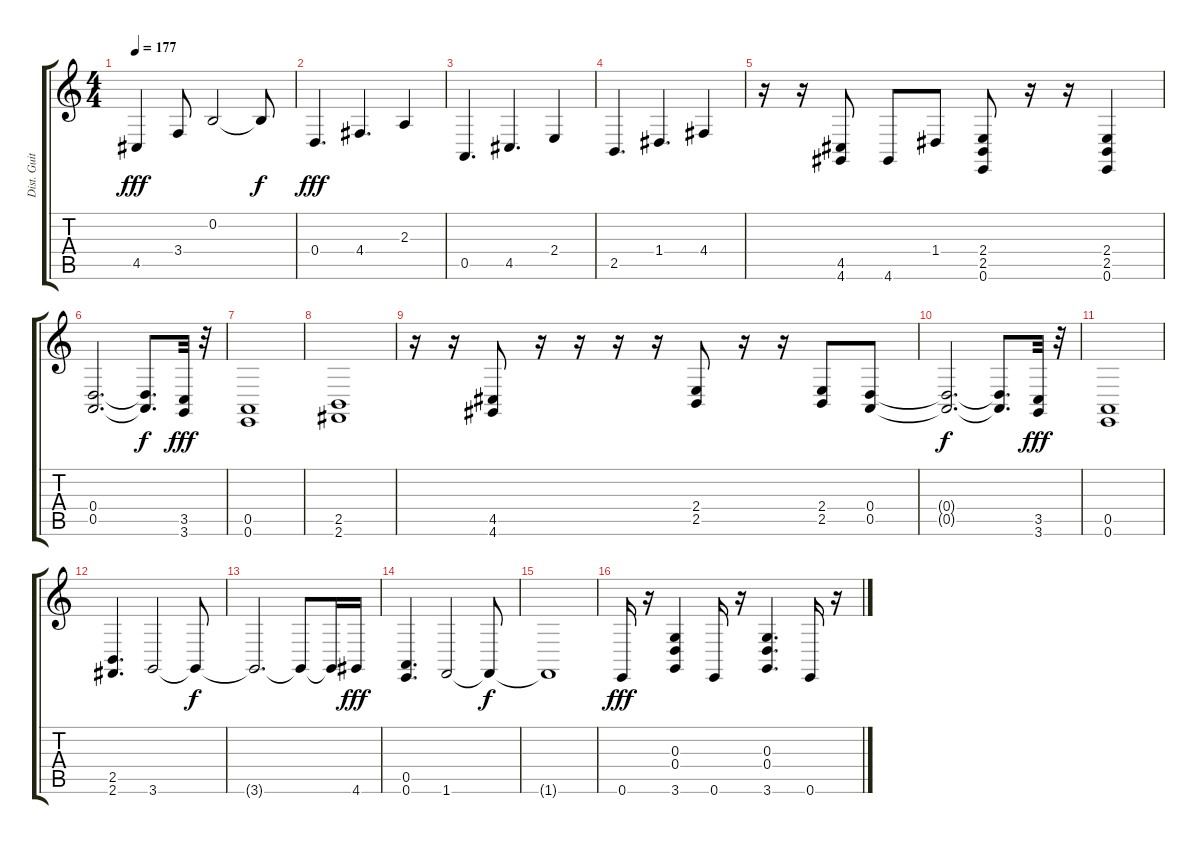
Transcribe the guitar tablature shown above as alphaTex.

\track ("Dist. Guitar 4" "Dist. Guit") {instrument lead8bassandlead}
\staff {score tabs}
\tuning (E4 B3 G3 D3 A2 E2) {hide}
\ts (4 4)
\tempo 177
\clef g2
\ks c
4.5.4{dy fff} 3.4.8 0.2.2 0.2{t}.8{dy f} |
0.4.4{d dy fff} 4.4.4{d} 2.3.4 |
0.5.4{d} 4.5.4{d} 2.4.4 |
2.5.4{d} 1.4.4{d} 4.4.4 |
r.16 r.16 (4.5 4.6).8 4.6.8 1.4.8 (2.4 2.5 0.6).8 r.16 r.16 (2.4 2.5 0.6).4 |
(0.4 0.5).2{d} (0.4{t} 0.5{t}).8{d dy f} (3.5 3.6).32{dy fff} r.32 |
(0.5 0.6).1 |
(2.5 2.6).1 |
r.16 r.16 (4.5 4.6).8 r.16 r.16 r.16 r.16 (2.4 2.5).8 r.16 r.16 (2.4 2.5).8 (0.4 0.5).8 |
(0.4{t} 0.5{t}).2{d dy f} (0.4{t} 0.5{t}).8{d} (3.5 3.6).32{dy fff} r.32 |
(0.5 0.6).1 |
(2.5 2.6).4{d} 3.6.2 3.6{t}.8{dy f} |
3.6{t}.2{d} 3.6{t}.8 3.6{t}.16 4.6.16{dy fff} |
(0.5 0.6).4{d} 1.6.2 1.6{t}.8{dy f} |
1.6{t}.1 |
0.6.16{dy fff} r.16 (0.3 0.4 3.6).4 0.6.16 r.16 (0.3 0.4 3.6).4{d} 0.6.16 r.16
